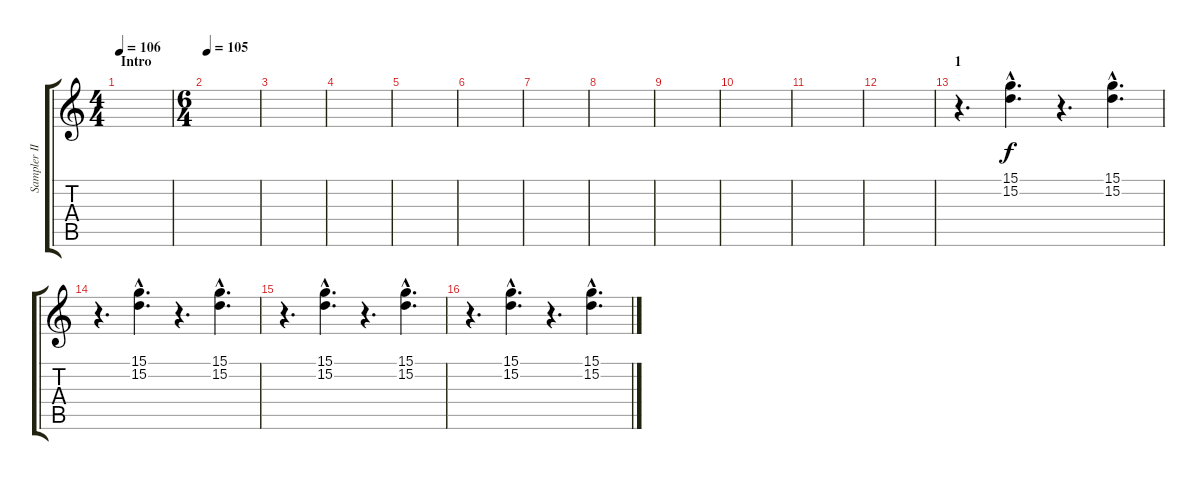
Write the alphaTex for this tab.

\track ("Sampler II" "Sampler II") {instrument pad3polysynth}
\staff {score tabs}
\tuning (E4 B3 G3 D3 A2 E2) {hide}
\ts (4 4)
\section ("" "Intro")
\tempo 106
\tempo 82
\tempo 106
\clef g2
\ks c
|
\ts (6 4)
\tempo 105
|
|
|
|
|
|
|
|
|
|
|
\section ("" "1")
r.4{d} (15.1{hac} 15.2{hac}).4{d} r.4{d} (15.1{hac} 15.2{hac}).4{d} |
r.4{d} (15.1{hac} 15.2{hac}).4{d} r.4{d} (15.1{hac} 15.2{hac}).4{d} |
r.4{d} (15.1{hac} 15.2{hac}).4{d} r.4{d} (15.1{hac} 15.2{hac}).4{d} |
r.4{d} (15.1{hac} 15.2{hac}).4{d} r.4{d} (15.1{hac} 15.2{hac}).4{d}
